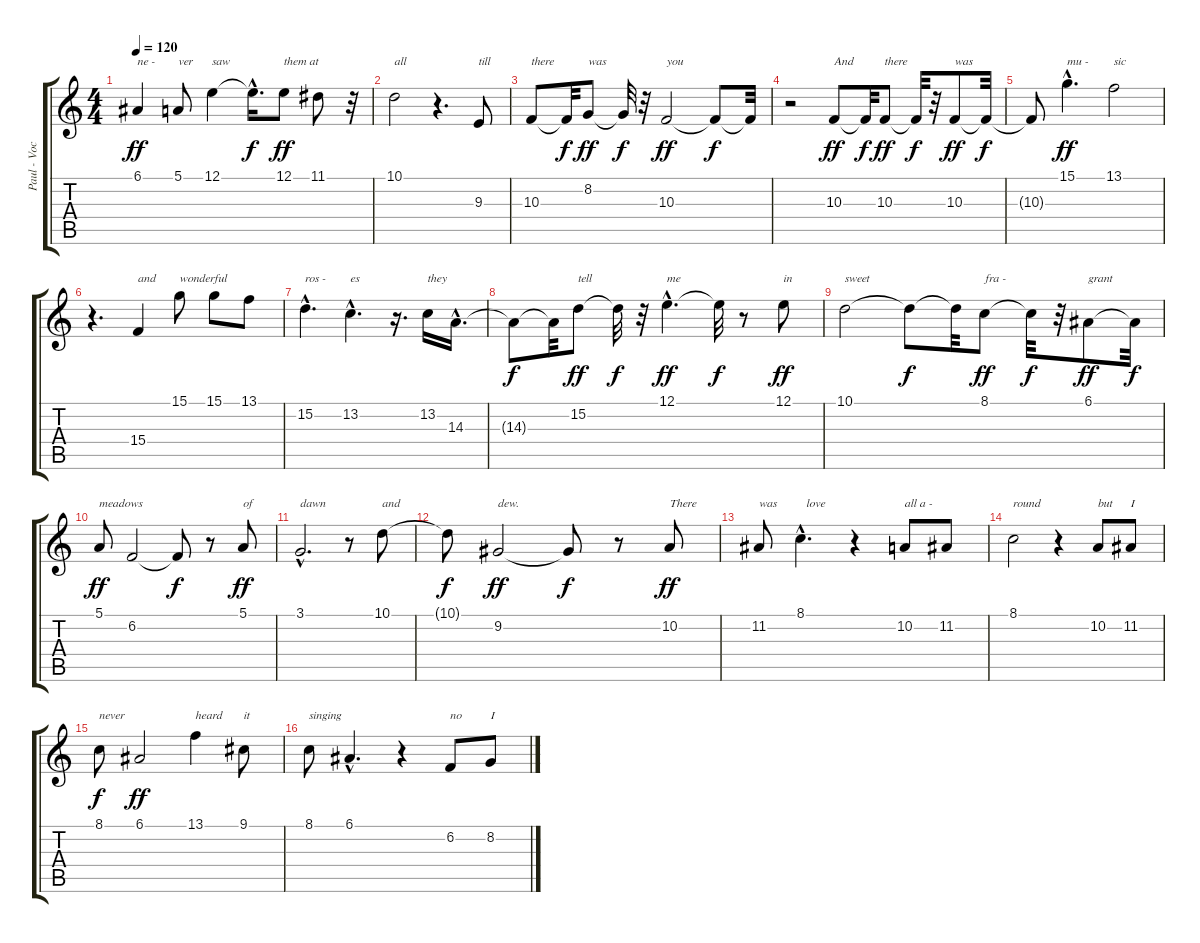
\track ("Paul - Vocal" "Paul - Voc") {instrument acousticgrandpiano}
\staff {score tabs}
\tuning (E4 B3 G3 D3 A2 E2) {hide}
\ts (4 4)
\tempo 120
\clef g2
\ks c
6.1.4{txt "ne -" dy ff} 5.1.8{txt "ver"} 12.1.4{txt "saw"} 12.1{hac t}.16{d dy f} 12.1.8{txt "them at" dy ff} 11.1.8 r.32 |
10.1.2{txt "all"} r.4{d} 9.3.8{txt "till"} |
10.3.8{txt "there"} 10.3{t}.32{dy f} 8.2.8{txt "was" dy ff} 8.2{t}.32{dy f} r.32 10.3.2{txt "you" dy ff} 10.3{t}.8{dy f} 10.3{t}.32 |
r.2 10.3.8{txt "And" dy ff} 10.3{t}.32{dy f} 10.3.8{txt "there" dy ff} 10.3{t}.32{dy f} r.32 10.3.8{txt "was" dy ff} 10.3{t}.32{dy f} |
10.3{t}.8 15.1{hac}.4{d txt "mu -" dy ff} 13.1.2{txt "sic"} |
r.4{d} 15.4.4{txt "and"} 15.1.8{txt "wonderful"} 15.1.8 13.1.8 |
15.2{hac}.4{d txt "ros -"} 13.2{hac}.4{d txt "es"} r.16{d} 13.2.16{txt "they"} 14.3{hac}.16{d} |
14.3{t}.8{dy f} 14.3{t}.32 15.2.8{txt "tell" dy ff} 15.2{t}.32{dy f} r.32 12.1{hac}.4{d txt "me" dy ff} 12.1{t}.32{dy f} r.8 12.1.8{txt "in" dy ff} |
10.1.2{txt "sweet"} 10.1{t}.8{dy f} 10.1{t}.32 8.1.8{txt "fra -" dy ff} 8.1{t}.32{dy f} r.32 6.1.8{txt "grant" dy ff} 6.1{t}.32{dy f} |
5.1.8{txt "meadows" dy ff} 6.2.2 6.2{t}.8{dy f} r.8 5.1.8{txt "of" dy ff} |
3.1{hac}.2{d txt "dawn"} r.8 10.1.8{txt "and"} |
10.1{t}.8{dy f} 9.2.2{txt "dew." dy ff} 9.2{t}.8{dy f} r.8 10.2.8{txt "There" dy ff} |
11.2.8{txt "was"} 8.1{hac}.4{d txt "  love"} r.4 10.2.8{txt "all a -"} 11.2.8 |
8.1.2{txt "round"} r.4 10.2.8{txt "but"} 11.2.8{txt "I"} |
8.1.8{txt "never" dy f} 6.1.2{dy ff} 13.1.4{txt "heard"} 9.1.8{txt "it"} |
8.1.8{txt "singing"} 6.1{hac}.4{d} r.4 6.2.8{txt "no"} 8.2.8{txt "I"}
